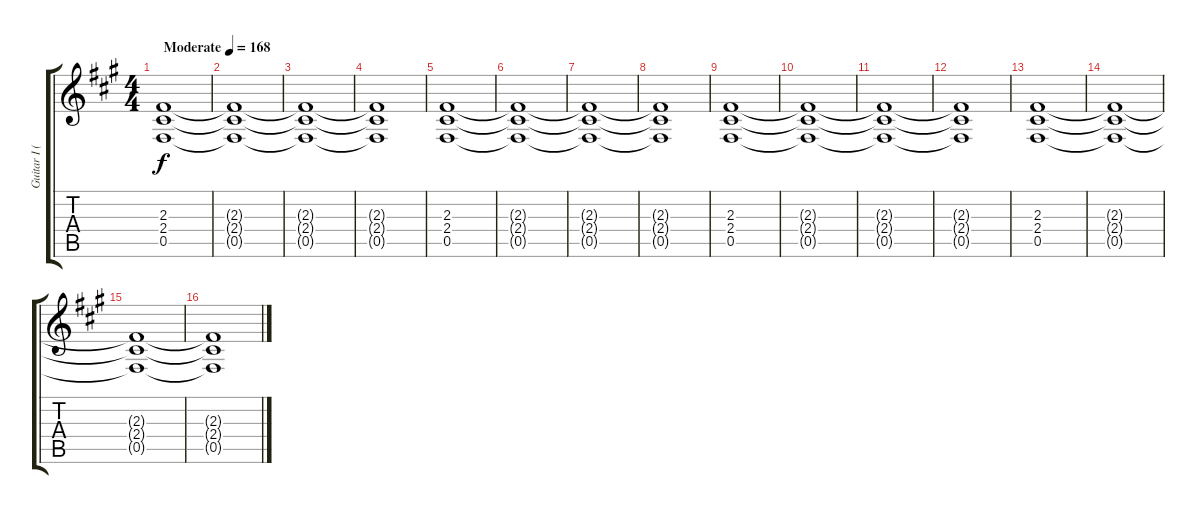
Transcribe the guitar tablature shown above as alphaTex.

\track ("Guitar I (Left)" "Guitar I (") {instrument distortionguitar}
\staff {score tabs}
\tuning (Db4 Ab3 E3 B2 Gb2 B1) {hide}
\ts (4 4)
\tempo (168 "Moderate")
\clef g2
\ks f#minor
(2.3 2.4 0.5).1{dy f instrument distortionguitar} |
(2.3{t} 2.4{t} 0.5{t}).1 |
(2.3{t} 2.4{t} 0.5{t}).1 |
(2.3{t} 2.4{t} 0.5{t}).1 |
(2.3 2.4 0.5).1 |
(2.3{t} 2.4{t} 0.5{t}).1 |
(2.3{t} 2.4{t} 0.5{t}).1 |
(2.3{t} 2.4{t} 0.5{t}).1 |
(2.3 2.4 0.5).1 |
(2.3{t} 2.4{t} 0.5{t}).1 |
(2.3{t} 2.4{t} 0.5{t}).1 |
(2.3{t} 2.4{t} 0.5{t}).1 |
(2.3 2.4 0.5).1 |
(2.3{t} 2.4{t} 0.5{t}).1 |
(2.3{t} 2.4{t} 0.5{t}).1 |
(2.3{t} 2.4{t} 0.5{t}).1
